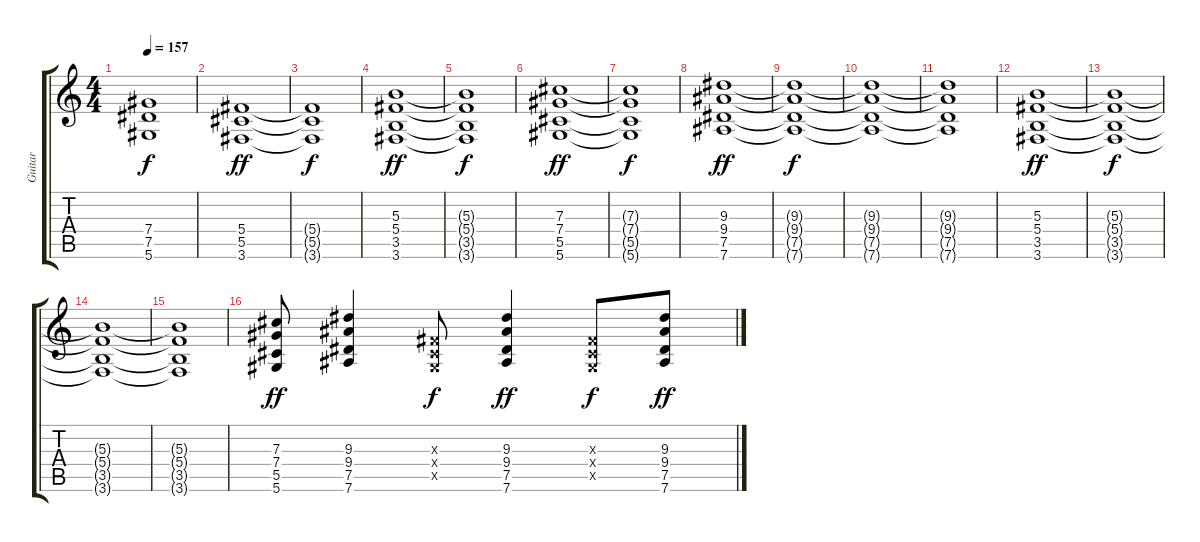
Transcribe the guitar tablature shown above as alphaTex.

\track ("Guitar" "Guitar") {instrument distortionguitar}
\staff {score tabs}
\tuning (Eb4 Bb3 Gb3 Db3 Ab2 Eb2) {hide}
\ts (4 4)
\tempo 157
\clef g2
\ks c
(7.4{t} 7.5{t} 5.6{t}).1{dy f} |
(5.4 5.5 3.6).1{dy ff} |
(5.4{t} 5.5{t} 3.6{t}).1{dy f} |
(5.3 5.4 3.5 3.6).1{dy ff} |
(5.3{t} 5.4{t} 3.5{t} 3.6{t}).1{dy f} |
(7.3 7.4 5.5 5.6).1{dy ff} |
(7.3{t} 7.4{t} 5.5{t} 5.6{t}).1{dy f} |
(9.3 9.4 7.5 7.6).1{dy ff} |
(9.3{t} 9.4{t} 7.5{t} 7.6{t}).1{dy f} |
(9.3{t} 9.4{t} 7.5{t} 7.6{t}).1 |
(9.3{t} 9.4{t} 7.5{t} 7.6{t}).1 |
(5.3 5.4 3.5 3.6).1{dy ff} |
(5.3{t} 5.4{t} 3.5{t} 3.6{t}).1{dy f} |
(5.3{t} 5.4{t} 3.5{t} 3.6{t}).1 |
(5.3{t} 5.4{t} 3.5{t} 3.6{t}).1 |
(7.3 7.4 5.5 5.6).8{dy ff} (9.3 9.4 7.5 7.6).4 (0.3{x} 0.4{x} 0.5{x}).8{dy f} (9.3 9.4 7.5 7.6).4{dy ff} (0.3{x} 0.4{x} 0.5{x}).8{dy f} (9.3 9.4 7.5 7.6).8{dy ff}
